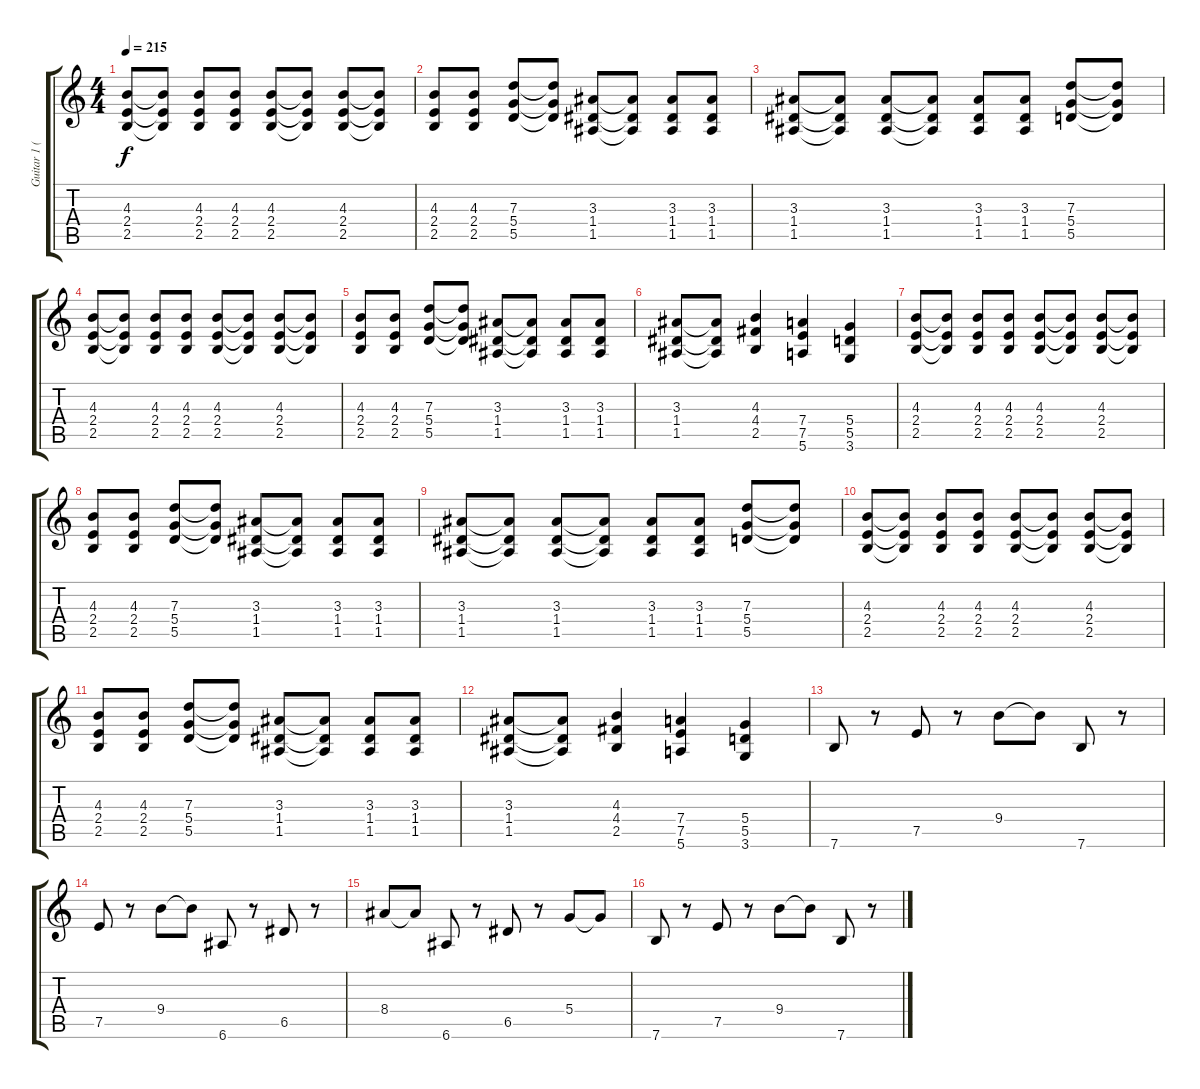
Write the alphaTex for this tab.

\track ("Guitar 1 (Shagrath)" "Guitar 1 (") {instrument distortionguitar}
\staff {score tabs}
\tuning (E4 B3 G3 D3 A2 E2) {hide}
\ts (4 4)
\tempo 215
\clef g2
\ks c
(4.3 2.4 2.5).8{dy f} (4.3{t} 2.4{t} 2.5{t}).8 (4.3 2.4 2.5).8 (4.3 2.4 2.5).8 (4.3 2.4 2.5).8 (4.3{t} 2.4{t} 2.5{t}).8 (4.3 2.4 2.5).8 (4.3{t} 2.4{t} 2.5{t}).8 |
(4.3 2.4 2.5).8 (4.3 2.4 2.5).8 (7.3 5.4 5.5).8 (7.3{t} 5.4{t} 5.5{t}).8 (3.3 1.4 1.5).8 (3.3{t} 1.4{t} 1.5{t}).8 (3.3 1.4 1.5).8 (3.3 1.4 1.5).8 |
(3.3 1.4 1.5).8 (3.3{t} 1.4{t} 1.5{t}).8 (3.3 1.4 1.5).8 (3.3{t} 1.4{t} 1.5{t}).8 (3.3 1.4 1.5).8 (3.3 1.4 1.5).8 (7.3 5.4 5.5).8 (7.3{t} 5.4{t} 5.5{t}).8 |
(4.3 2.4 2.5).8 (4.3{t} 2.4{t} 2.5{t}).8 (4.3 2.4 2.5).8 (4.3 2.4 2.5).8 (4.3 2.4 2.5).8 (4.3{t} 2.4{t} 2.5{t}).8 (4.3 2.4 2.5).8 (4.3{t} 2.4{t} 2.5{t}).8 |
(4.3 2.4 2.5).8 (4.3 2.4 2.5).8 (7.3 5.4 5.5).8 (7.3{t} 5.4{t} 5.5{t}).8 (3.3 1.4 1.5).8 (3.3{t} 1.4{t} 1.5{t}).8 (3.3 1.4 1.5).8 (3.3 1.4 1.5).8 |
(3.3 1.4 1.5).8 (3.3{t} 1.4{t} 1.5{t}).8 (4.3 4.4 2.5).4 (7.4 7.5 5.6).4 (5.4 5.5 3.6).4 |
(4.3 2.4 2.5).8 (4.3{t} 2.4{t} 2.5{t}).8 (4.3 2.4 2.5).8 (4.3 2.4 2.5).8 (4.3 2.4 2.5).8 (4.3{t} 2.4{t} 2.5{t}).8 (4.3 2.4 2.5).8 (4.3{t} 2.4{t} 2.5{t}).8 |
(4.3 2.4 2.5).8 (4.3 2.4 2.5).8 (7.3 5.4 5.5).8 (7.3{t} 5.4{t} 5.5{t}).8 (3.3 1.4 1.5).8 (3.3{t} 1.4{t} 1.5{t}).8 (3.3 1.4 1.5).8 (3.3 1.4 1.5).8 |
(3.3 1.4 1.5).8 (3.3{t} 1.4{t} 1.5{t}).8 (3.3 1.4 1.5).8 (3.3{t} 1.4{t} 1.5{t}).8 (3.3 1.4 1.5).8 (3.3 1.4 1.5).8 (7.3 5.4 5.5).8 (7.3{t} 5.4{t} 5.5{t}).8 |
(4.3 2.4 2.5).8 (4.3{t} 2.4{t} 2.5{t}).8 (4.3 2.4 2.5).8 (4.3 2.4 2.5).8 (4.3 2.4 2.5).8 (4.3{t} 2.4{t} 2.5{t}).8 (4.3 2.4 2.5).8 (4.3{t} 2.4{t} 2.5{t}).8 |
(4.3 2.4 2.5).8 (4.3 2.4 2.5).8 (7.3 5.4 5.5).8 (7.3{t} 5.4{t} 5.5{t}).8 (3.3 1.4 1.5).8 (3.3{t} 1.4{t} 1.5{t}).8 (3.3 1.4 1.5).8 (3.3 1.4 1.5).8 |
(3.3 1.4 1.5).8 (3.3{t} 1.4{t} 1.5{t}).8 (4.3 4.4 2.5).4 (7.4 7.5 5.6).4 (5.4 5.5 3.6).4 |
7.6.8 r.8 7.5.8 r.8 9.4.8 9.4{t}.8 7.6.8 r.8 |
7.5.8 r.8 9.4.8 9.4{t}.8 6.6.8 r.8 6.5.8 r.8 |
8.4.8 8.4{t}.8 6.6.8 r.8 6.5.8 r.8 5.4.8 5.4{t}.8 |
7.6.8 r.8 7.5.8 r.8 9.4.8 9.4{t}.8 7.6.8 r.8
